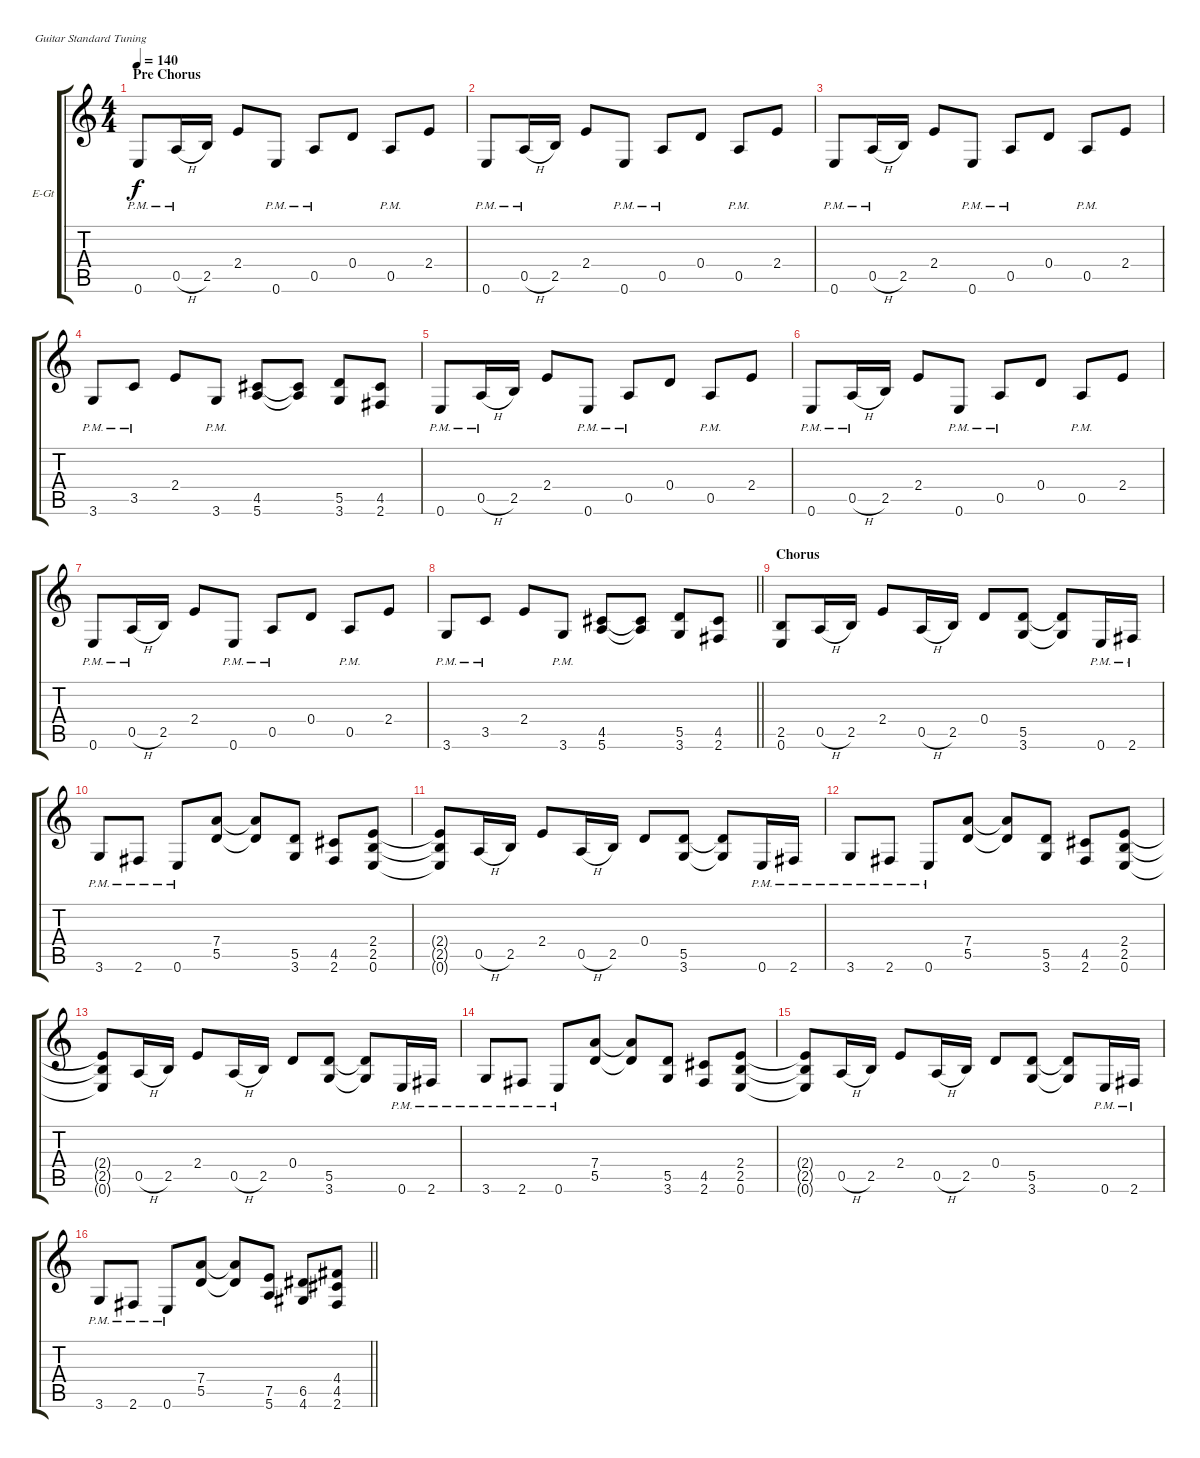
\bracketExtendMode groupsimilarinstruments
\firstSystemTrackNameOrientation horizontal
\otherSystemsTrackNameOrientation horizontal
\track ("Mustaine" "E-Gt") {instrument distortionguitar}
\staff {score tabs}
\tuning (E4 B3 G3 D3 A2 E2)
\ts (4 4)
\beaming (8 2 2 2 2)
\section ("" "Pre Chorus")
\tempo 140
\clef g2
\ks c
0.6{pm}.8{dy f} 0.5{h pm}.16 2.5.16 2.4.8 0.6{pm}.8 0.5{pm}.8 0.4.8 0.5{pm}.8 2.4.8 |
0.6{pm}.8 0.5{h pm}.16 2.5.16 2.4.8 0.6{pm}.8 0.5{pm}.8 0.4.8 0.5{pm}.8 2.4.8 |
0.6{pm}.8 0.5{h pm}.16 2.5.16 2.4.8 0.6{pm}.8 0.5{pm}.8 0.4.8 0.5{pm}.8 2.4.8 |
3.6{pm}.8 3.5{pm}.8 2.4.8 3.6{pm}.8 (4.5 5.6).8 (4.5{t} 5.6{t}).8 (5.5 3.6).8 (4.5 2.6).8 |
0.6{pm}.8 0.5{h pm}.16 2.5.16 2.4.8 0.6{pm}.8 0.5{pm}.8 0.4.8 0.5{pm}.8 2.4.8 |
0.6{pm}.8 0.5{h pm}.16 2.5.16 2.4.8 0.6{pm}.8 0.5{pm}.8 0.4.8 0.5{pm}.8 2.4.8 |
0.6{pm}.8 0.5{h pm}.16 2.5.16 2.4.8 0.6{pm}.8 0.5{pm}.8 0.4.8 0.5{pm}.8 2.4.8 |
\barLineRight lightlight
3.6{pm}.8 3.5{pm}.8 2.4.8 3.6{pm}.8 (4.5 5.6).8 (4.5{t} 5.6{t}).8 (5.5 3.6).8 (4.5 2.6).8 |
\section ("" "Chorus")
(2.5 0.6).8 0.5{h}.16 2.5.16 2.4.8 0.5{h}.16 2.5.16 0.4.8 (5.5 3.6).8 (5.5{t} 3.6{t}).8 0.6{pm}.16 2.6{pm}.16 |
3.6{pm}.8 2.6{pm}.8 0.6{pm}.8 (7.4 5.5).8 (7.4{t} 5.5{t}).8 (5.5 3.6).8 (4.5 2.6).8 (2.4 2.5 0.6).8 |
(2.4{t} 2.5{t} 0.6{t}).8 0.5{h}.16 2.5.16 2.4.8 0.5{h}.16 2.5.16 0.4.8 (5.5 3.6).8 (5.5{t} 3.6{t}).8 0.6{pm}.16 2.6{pm}.16 |
3.6{pm}.8 2.6{pm}.8 0.6{pm}.8 (7.4 5.5).8 (7.4{t} 5.5{t}).8 (5.5 3.6).8 (4.5 2.6).8 (2.4 2.5 0.6).8 |
(2.4{t} 2.5{t} 0.6{t}).8 0.5{h}.16 2.5.16 2.4.8 0.5{h}.16 2.5.16 0.4.8 (5.5 3.6).8 (5.5{t} 3.6{t}).8 0.6{pm}.16 2.6{pm}.16 |
3.6{pm}.8 2.6{pm}.8 0.6{pm}.8 (7.4 5.5).8 (7.4{t} 5.5{t}).8 (5.5 3.6).8 (4.5 2.6).8 (2.4 2.5 0.6).8 |
(2.4{t} 2.5{t} 0.6{t}).8 0.5{h}.16 2.5.16 2.4.8 0.5{h}.16 2.5.16 0.4.8 (5.5 3.6).8 (5.5{t} 3.6{t}).8 0.6{pm}.16 2.6{pm}.16 |
\barLineRight lightlight
3.6{pm}.8 2.6{pm}.8 0.6{pm}.8 (7.4 5.5).8 (7.4{t} 5.5{t}).8 (7.5 5.6).8 (6.5 4.6).8 (4.4 4.5 2.6).8
